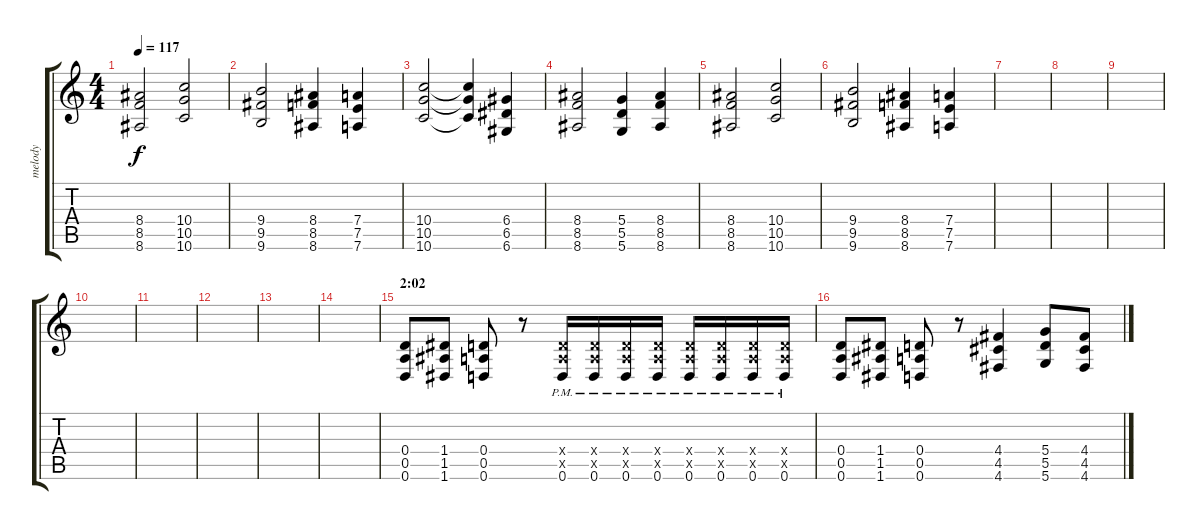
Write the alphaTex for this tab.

\track ("melody" "melody") {instrument electricguitarclean}
\staff {score tabs}
\tuning (E4 B3 G3 D3 A2 D2) {hide}
\ts (4 4)
\tempo 117
\clef g2
\ks c
(8.4 8.5 8.6).2{dy f} (10.4 10.5 10.6).2 |
(9.4 9.5 9.6).2 (8.4 8.5 8.6).4 (7.4 7.5 7.6).4 |
(10.4 10.5 10.6).2{instrument distortionguitar} (10.4{t} 10.5{t} 10.6{t}).4 (6.4 6.5 6.6).4 |
(8.4 8.5 8.6).2 (5.4 5.5 5.6).4 (8.4 8.5 8.6).4 |
(8.4 8.5 8.6).2 (10.4 10.5 10.6).2 |
(9.4 9.5 9.6).2 (8.4 8.5 8.6).4 (7.4 7.5 7.6).4 |
|
|
|
|
|
|
|
|
\section ("" "2:02")
(0.4 0.5 0.6).8 (1.4 1.5 1.6).8 (0.4 0.5 0.6).8 r.8 (0.4{x} 0.5{x} 0.6{pm}).16 (0.4{x} 0.5{x} 0.6{pm}).16 (0.4{x} 0.5{x} 0.6{pm}).16 (0.4{x} 0.5{x} 0.6{pm}).16 (0.4{x} 0.5{x} 0.6{pm}).16 (0.4{x} 0.5{x} 0.6{pm}).16 (0.4{x} 0.5{x} 0.6{pm}).16 (0.4{x} 0.5{x} 0.6{pm}).16 |
(0.4 0.5 0.6).8 (1.4 1.5 1.6).8 (0.4 0.5 0.6).8 r.8 (4.4 4.5 4.6).4 (5.4 5.5 5.6).8 (4.4 4.5 4.6).8
